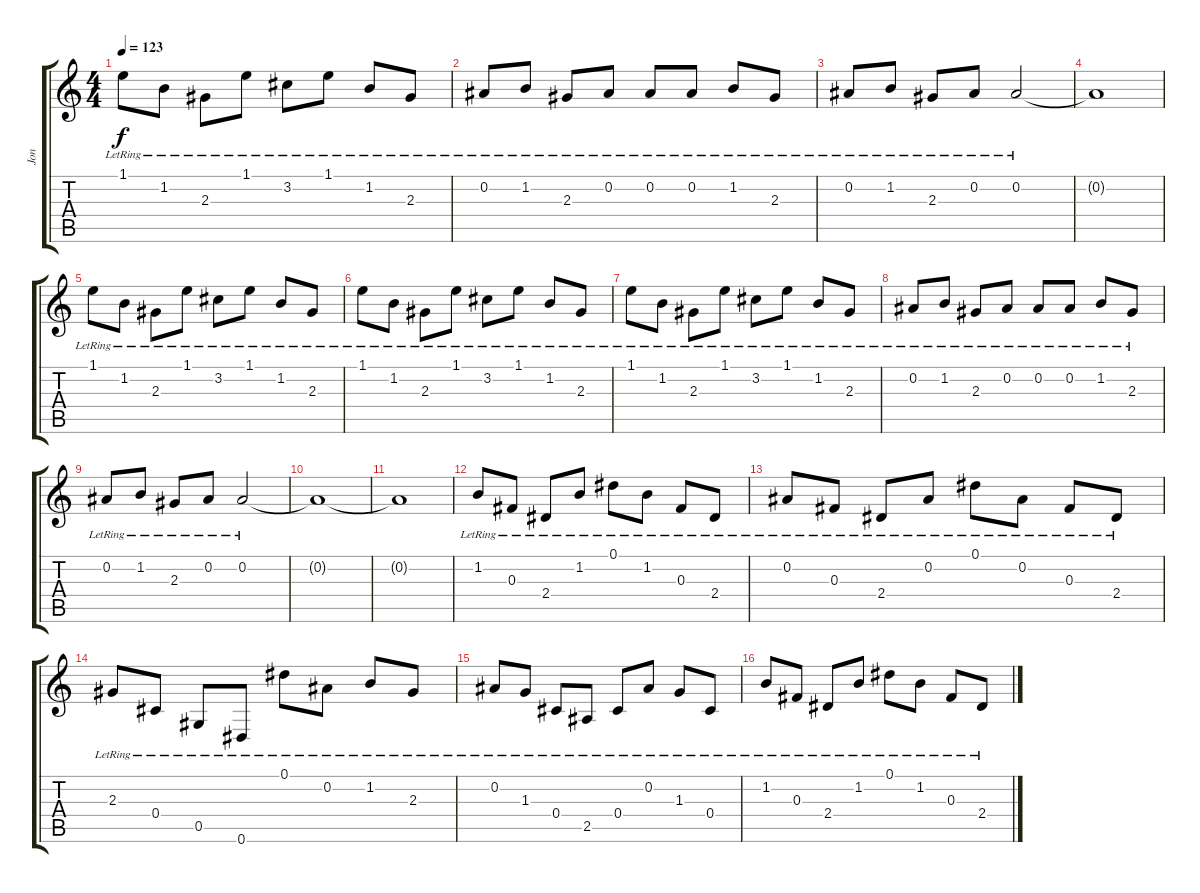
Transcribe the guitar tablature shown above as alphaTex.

\track ("Jon" "Jon") {instrument acousticguitarnylon}
\staff {score tabs}
\tuning (Eb4 Bb3 Gb3 Db3 Ab2 Eb2) {hide}
\ts (4 4)
\tempo 123
\clef g2
\ks c
1.1{lr}.8{dy f} 1.2{lr}.8 2.3{lr}.8 1.1{lr}.8 3.2{lr}.8 1.1{lr}.8 1.2{lr}.8 2.3{lr}.8 |
0.2{lr}.8 1.2{lr}.8 2.3{lr}.8 0.2{lr}.8 0.2{lr}.8 0.2{lr}.8 1.2{lr}.8 2.3{lr}.8 |
0.2{lr}.8 1.2{lr}.8 2.3{lr}.8 0.2{lr}.8 0.2{lr}.2 |
0.2{t}.1 |
1.1{lr}.8 1.2{lr}.8 2.3{lr}.8 1.1{lr}.8 3.2{lr}.8 1.1{lr}.8 1.2{lr}.8 2.3{lr}.8 |
1.1{lr}.8 1.2{lr}.8 2.3{lr}.8 1.1{lr}.8 3.2{lr}.8 1.1{lr}.8 1.2{lr}.8 2.3{lr}.8 |
1.1{lr}.8 1.2{lr}.8 2.3{lr}.8 1.1{lr}.8 3.2{lr}.8 1.1{lr}.8 1.2{lr}.8 2.3{lr}.8 |
0.2{lr}.8 1.2{lr}.8 2.3{lr}.8 0.2{lr}.8 0.2{lr}.8 0.2{lr}.8 1.2{lr}.8 2.3{lr}.8 |
0.2{lr}.8 1.2{lr}.8 2.3{lr}.8 0.2{lr}.8 0.2{lr}.2 |
0.2{t}.1 |
0.2{t}.1 |
1.2{lr}.8 0.3{lr}.8 2.4{lr}.8 1.2{lr}.8 0.1{lr}.8 1.2{lr}.8 0.3{lr}.8 2.4{lr}.8 |
0.2{lr}.8 0.3{lr}.8 2.4{lr}.8 0.2{lr}.8 0.1{lr}.8 0.2{lr}.8 0.3{lr}.8 2.4{lr}.8 |
2.3{lr}.8 0.4{lr}.8 0.5{lr}.8 0.6{lr}.8 0.1{lr}.8 0.2{lr}.8 1.2{lr}.8 2.3{lr}.8 |
0.2{lr}.8 1.3{lr}.8 0.4{lr}.8 2.5{lr}.8 0.4{lr}.8 0.2{lr}.8 1.3{lr}.8 0.4{lr}.8 |
1.2{lr}.8 0.3{lr}.8 2.4{lr}.8 1.2{lr}.8 0.1{lr}.8 1.2{lr}.8 0.3{lr}.8 2.4{lr}.8
